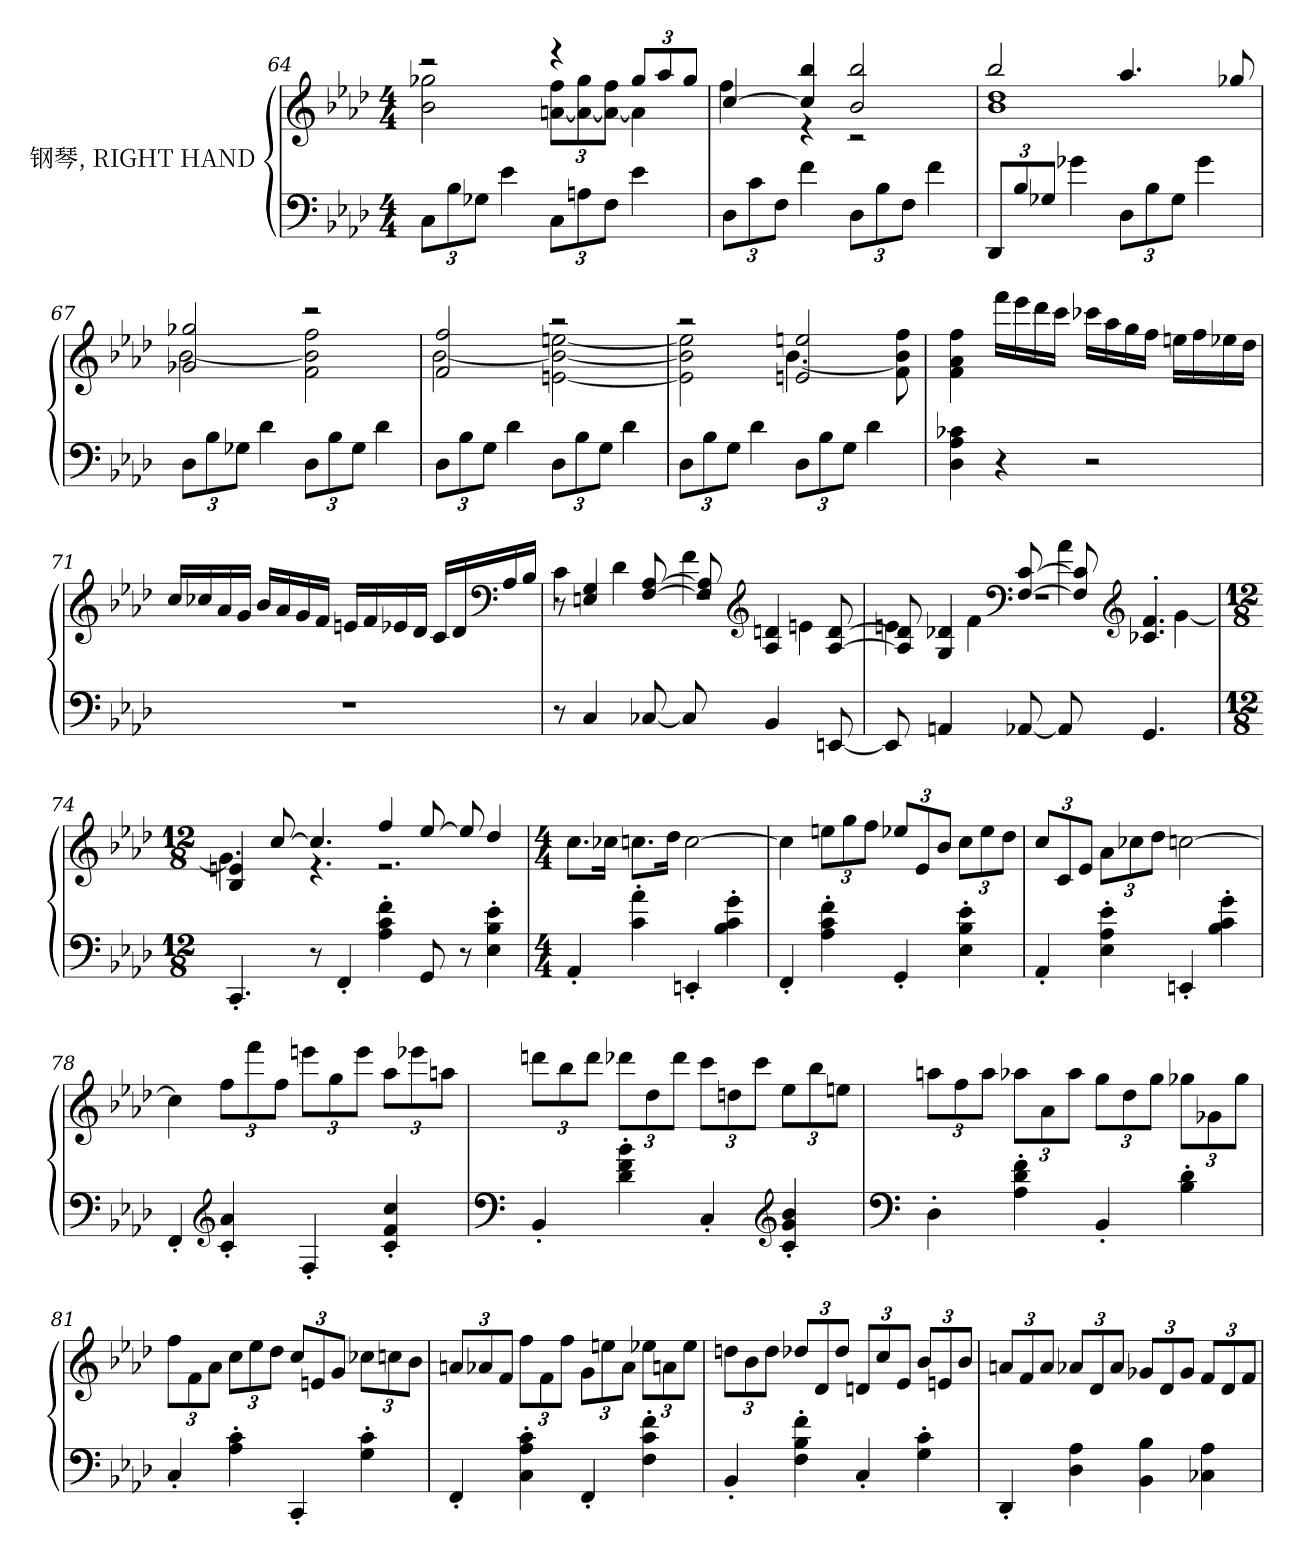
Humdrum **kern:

**kern	**kern
*part1	*part1
*staff2	*staff1
*I"钢琴, RIGHT HAND	*
*clefF4	*clefG2
*k[b-e-a-d-]	*k[b-e-a-d-]
*M4/4	*M4/4
*MM161	*MM161
*Xbrackettup	*
=64	=64
*	*^
12C\L	2r	2b-\ 2gg-X\
12B-\	.	.
12G-X\J	.	.
4e-\	.	.
*	*	*Xbrackettup
*	*MM148	*
12C\L	4r	[12an\ 12ff\L
*	*MM161	*
12An\	.	12a\_ 12gg-\
*	*MM153	*
12F\J	.	12a\_ 12ff\J
*	*MM170	*
4e-\	12gg-/L	4a\]
*	*MM168	*
.	12aa-/	.
*	*MM150	*
.	12gg-/J	.
=65	=65	=65
*	*MM153	*
12D-\L	[4cc/	4ff\
12c\	.	.
12F\J	.	.
*	*MM129	*
4f\	4cc/] 4bb-/	4r
*	*MM127	*
12D-\L	2b-/ 2bb-/	2r
12B-\	.	.
12F\J	.	.
4f\	.	.
!!LO:LB:g=z	!!
=66	=66	=66
*	*MM63	*
12DD-/L	2bb-/	1b- 1dd-
12B-/	.	.
12G-X/J	.	.
4g-X\	.	.
*	*MM157	*
12D-\L	4.aa-/	.
12B-\	.	.
12G-\J	.	.
4g-\	.	.
*	*MM180	*
.	8gg-X/	.
=67	=67	=67
*	*MM157	*
12D-\L	2g-X/ 2gg-X/	[2b-\
12B-\	.	.
12G-X\J	.	.
4d-\	.	.
12D-\L	2r	2f\ 2b-\] 2ff\
12B-\	.	.
12G-\J	.	.
4d-\	.	.
=68	=68	=68
*	*MM168	*
12D-\L	2f/ 2ff/	[2b-\
12B-\	.	.
12G\J	.	.
4d-\	.	.
*	*MM174	*
12D-\L	2r	[2en\ 2b-\_ [2een\
12B-\	.	.
12G\J	.	.
4d-\	.	.
=69	=69	=69
*	*MM174	*
12D-\L	2r	2e\] 2b-\] 2ee\]
12B-\	.	.
12G\J	.	.
4d-\	.	.
*	*MM161	*
12D-\L	2en/ 2een/	[4.b-\
12B-\	.	.
12G\J	.	.
4d-\	.	.
*	*MM67	*
.	.	8f\ 8b-\] 8ff\
*	*v	*v
!!LO:PB:g=z
=70	=70
*	*MM60
4D-\ 4A-\ 4c-X\	4f\ 4a-\ 4ff\
*	*MM52
4r	16fff\LL
*	*MM86
.	16eee-\
*	*MM93
.	16ddd-\
*	*MM105
.	16ccc\JJ
*	*MM116
2r	16ccc-X\LL
*	*MM123
.	16aa-\
*	*MM120
.	16gg\
*	*MM112
.	16ff\JJ
*	*MM108
.	16een\LL
*	*MM110
.	16ff\
*	*MM108
.	16ee-X\
*	*MM105
.	16dd-\JJ
=71	=71
*	*MM101
1r	16cc/LL
*	*MM99
.	16cc-X/
*	*MM97
.	16a-/
*	*MM91
.	16g/JJ
*	*MM93
.	16b-/LL
*	*MM91
.	16a-/
*	*MM88
.	16g/
*	*MM80
.	16f/JJ
*	*MM75
.	16en/LL
*	*MM69
.	16f/
*	*MM63
.	16e-X/
*	*MM48
.	16d-/JJ
*	*MM46
.	16c/LL
*	*MM43
.	16d-/
*	*clefF4
*	*MM45
.	16A-/
*	*MM30
.	16B-/JJ
!!LO:LB:g=z
=72	=72
*	*MM56
*	*^
*	*	*^
8r	1r	4c\	8r
*	*MM86	*	*
4C/	.	.	4En/ 4G/
*	*MM75	*	*
.	.	4d-\	.
*	*MM88	*	*
[8C-X/	.	.	[8F/ [8A-/
*	*MM75	*	*
8C-/]	.	4f\	8F/] 8A-/]
*	*clefG2	*	*
*	*MM67	*	*
4BB-/	.	.	4A-/ 4dn/
*	*MM56	*	*
.	.	4en\	.
*	*MM35	*	*
[8EEn/	.	.	[8A-/ [8d/
=73	=73	=73	=73
*	*MM52	*	*
8EE/]	1r	4en\	8A-/] 8d/]
4AAn/	.	.	4G/ 4d-X/
*	*MM48	*	*
.	.	4f\	.
*	*clefF4	*	*
*	*MM37	*	*
[8AA-X/	.	.	[8F/ [8c/
*	*MM33	*	*
8AA-/]	.	4a-\	8F/] 8c/]
*	*clefG2	*	*
*	*MM26	*	*
4.GG/	.	.	4.c-X/' 4.f/'
*	*MM35	*	*
.	.	[4g\	.
*	*v	*v	*v
!!LO:LB:g=z
=74	=74
*M12/8	*M12/8
*	*MM18
*	*^
4.CC'/	4B-/ 4en/	4.g\]
*	*MM16	*
.	[8cc/	.
8r	4.cc/]	4.r
4FF'/	.	.
*	*MM60	*
4A-\' 4c\' 4f\'	4ff/	2.r
*	*MM63	*
8GG/	[8ee-/	.
8r	8ee-/]	.
*	*MM60	*
4E-\' 4B-\' 4e-\'	4dd-/	.
*	*v	*v
=75	=75
*M4/4	*M4/4
4AA-'/	8.cc\L
*	*MM78
.	16cc-X\Jk
*	*MM54
4c\' 4a-\'	8.ccn\L
*	*MM56
.	16dd-\Jk
*	*MM63
4EEn'/	[2cc\
4B-\' 4c\' 4g\'	.
=76	=76
4FF'/	4cc\]
*	*MM52
4A-\' 4c\' 4f\'	12een\L
*	*MM71
.	12gg\
*	*MM67
.	12ff\J
*	*MM71
4GG'/	12ee-X/L
*	*MM78
.	12e-/
*	*MM76
.	12b-/J
*	*MM80
4E-\' 4B-\' 4e-\'	12cc\L
*	*MM82
.	12ee-\
*	*MM75
.	12dd-\J
!!LO:LB:g=z
=77	=77
*	*MM78
4AA-'/	12cc/L
*	*MM82
.	12c/
*	*MM71
.	12e-/J
*	*MM67
4E-\' 4A-\' 4e-\'	12a-\L
.	12cc-X\
*	*MM48
.	12dd-\J
*	*MM61
4EEn'/	[2ccn\
4B-\' 4c\' 4g\'	.
=78	=78
*	*MM54
4FF'/	4cc\]
*clefG2	*
*	*MM48
4c/' 4a-/'	12ff\L
*	*MM67
.	12fff\
*	*MM60
.	12ff\J
*	*MM69
4F'/	12eeen\L
*	*MM75
.	12gg\
*	*MM76
.	12eee\J
*	*MM84
4c/' 4f/' 4cc/'	12aa-\L
*	*MM90
.	12eee-X\
*	*MM82
.	12aan\J
=79	=79
*clefF4	*
*	*MM90
4BB-'/	12dddn\L
*	*MM106
.	12bb-\
*	*MM103
.	12ddd\J
*	*MM105
4d-\' 4f\' 4b-\'	12ddd-X\L
*	*MM110
.	12dd-\
*	*MM108
.	12ddd-\J
*	*MM112
4C'/	12ccc\L
*	*MM120
.	12ddn\
*	*MM118
.	12ccc\J
*clefG2	*
4c/' 4g/' 4b-/'	12ee-\L
*	*MM116
.	12bb-\
*	*MM112
.	12een\J
!!LO:LB:g=z
=80	=80
*clefF4	*
*	*MM118
4D-'\	12aan\L
*	*MM125
.	12ff\
*	*MM129
.	12aa\J
*	*MM131
4A-\' 4d-\' 4f\'	12aa-X\L
*	*MM135
.	12a-\
*	*MM131
.	12aa-\J
*	*MM133
4BB-'/	12gg\L
*	*MM140
.	12dd-\
*	*MM136
.	12gg\J
*	*MM138
4B-\' 4d-\'	12gg-X\L
*	*MM140
.	12g-X\
*	*MM131
.	12gg-\J
=81	=81
*	*MM138
4C'/	12ff\L
*	*MM146
.	12f\
*	*MM150
.	12a-\J
*	*MM151
4A-\' 4c\'	12cc\L
*	*MM157
.	12ee-\
*	*MM155
.	12dd-\J
*	*MM153
4CC'/	12cc/L
*	*MM157
.	12en/
*	*MM159
.	12g/J
4G\' 4c\'	12cc-X\L
*	*MM155
.	12ccn\
*	*MM150
.	12b-\J
=82	=82
*	*MM146
4FF'/	12an/L
*	*MM135
.	12a-X/
*	*MM105
.	12f/J
*	*MM131
4C\' 4A-\' 4c\'	12ff\L
*	*MM146
.	12f\
*	*MM144
.	12ff\J
*	*MM148
4FF'/	12g\L
*	*MM153
.	12een\
*	*MM151
.	12a-\J
*	*MM153
4F\' 4c\' 4f\'	12ee-X\L
*	*MM161
.	12an\
*	*MM157
.	12ee-\J
!!LO:LB:g=z
=83	=83
*	*MM159
4BB-'/	12ddn\L
*	*MM165
.	12b-\
*	*MM163
.	12dd\J
*	*MM165
4F\' 4B-\' 4f\'	12dd-X/L
*	*MM168
.	12d-/
*	*MM165
.	12dd-/J
*	*MM163
4C'/	12dn/L
*	*MM166
.	12cc/
*	*MM161
.	12e-/J
*	*MM157
4G\' 4c\'	12b-/L
*	*MM155
.	12en/
*	*MM138
.	12b-/J
=84	=84
*	*MM146
4DD-'/	12an/L
*	*MM161
.	12f/
*	*MM159
.	12a/J
*	*MM163
4D-\ 4A-\	12a-X/L
*	*MM157
.	12d-/
*	*MM146
.	12a-/J
*	*MM159
4BB-\ 4B-\	12g-X/L
*	*MM166
.	12d-/
*	*MM159
.	12g-/J
*	*MM153
4C-X\ 4A-\	12f/L
*	*MM146
.	12d-/
*	*MM150
.	12f/J
=	=
*-	*-
